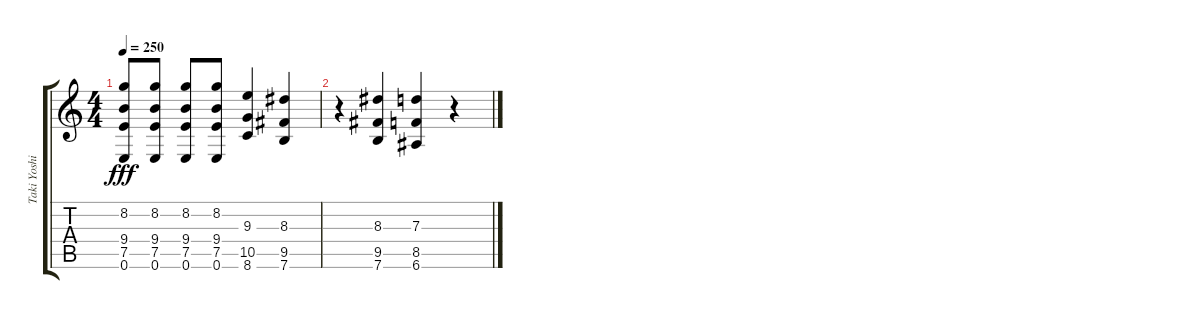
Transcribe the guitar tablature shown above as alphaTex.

\track ("Taki Yoshimitsu-E.GUITAR I" "Taki Yoshi") {instrument distortionguitar}
\staff {score tabs}
\tuning (E4 B3 G3 D3 A2 E2) {hide}
\ts (4 4)
\tempo 250
\clef g2
\ks c
(8.2 9.4 7.5 0.6).8{dy fff} (8.2 9.4 7.5 0.6).8 (8.2 9.4 7.5 0.6).8 (8.2 9.4 7.5 0.6).8 (9.3 10.5 8.6).4 (8.3 9.5 7.6).4 |
r.4 (8.3 9.5 7.6).4 (7.3 8.5 6.6).4 r.4
